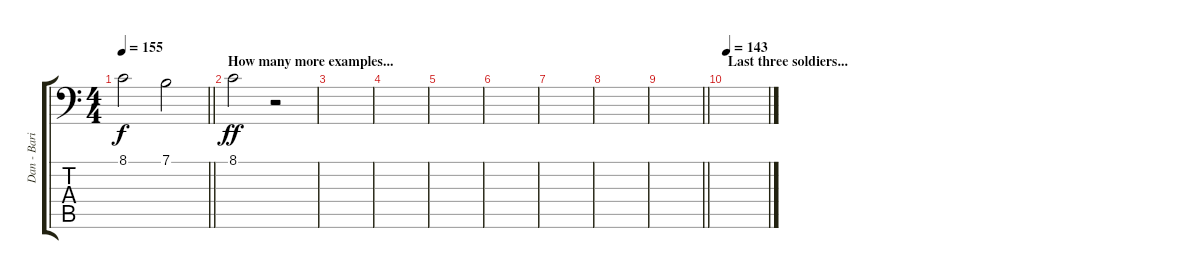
\track ("Dan - Bari Sax" "Dan - Bari") {instrument baritonesax}
\staff {score tabs}
\tuning (E3 B2 G2 D2 A1 E1) {hide}
\ts (4 4)
\tempo 155
\clef f4
\barLineRight lightlight
\ks c
8.1.2{dy f} 7.1.2 |
\section ("" "How many more examples...")
8.1.2{dy ff volume 0} r.2 |
|
|
|
|
|
|
\barLineRight lightlight
|
\section ("" "Last three soldiers...")
\tempo 143
